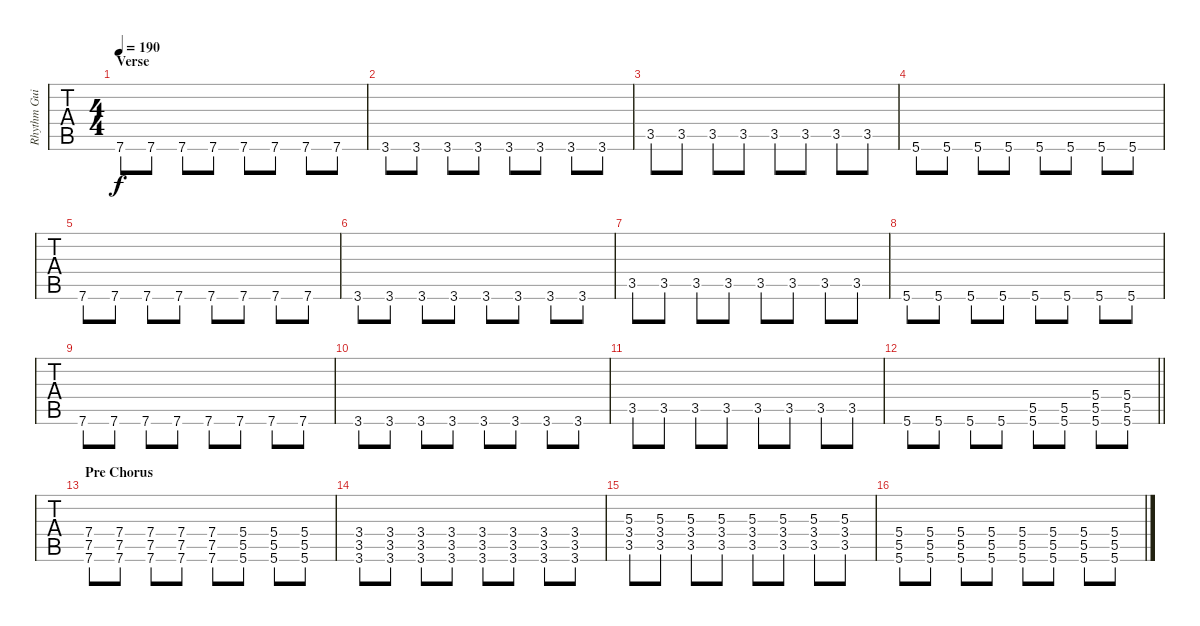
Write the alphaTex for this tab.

\track ("Rhythm Guitar" "Rhythm Gui") {instrument distortionguitar}
\staff {tabs}
\tuning (D4 A3 F3 C3 G2 C2) {hide}
\ts (4 4)
\section ("" "Verse")
\tempo 190
\clef g2
\ks c
7.6.8{dy f} 7.6.8 7.6.8 7.6.8 7.6.8 7.6.8 7.6.8 7.6.8 |
3.6.8 3.6.8 3.6.8 3.6.8 3.6.8 3.6.8 3.6.8 3.6.8 |
3.5.8 3.5.8 3.5.8 3.5.8 3.5.8 3.5.8 3.5.8 3.5.8 |
5.6.8 5.6.8 5.6.8 5.6.8 5.6.8 5.6.8 5.6.8 5.6.8 |
7.6.8 7.6.8 7.6.8 7.6.8 7.6.8 7.6.8 7.6.8 7.6.8 |
3.6.8 3.6.8 3.6.8 3.6.8 3.6.8 3.6.8 3.6.8 3.6.8 |
3.5.8 3.5.8 3.5.8 3.5.8 3.5.8 3.5.8 3.5.8 3.5.8 |
5.6.8 5.6.8 5.6.8 5.6.8 5.6.8 5.6.8 5.6.8 5.6.8 |
7.6.8 7.6.8 7.6.8 7.6.8 7.6.8 7.6.8 7.6.8 7.6.8 |
3.6.8 3.6.8 3.6.8 3.6.8 3.6.8 3.6.8 3.6.8 3.6.8 |
3.5.8 3.5.8 3.5.8 3.5.8 3.5.8 3.5.8 3.5.8 3.5.8 |
\barLineRight lightlight
5.6.8 5.6.8 5.6.8 5.6.8 (5.5 5.6).8 (5.5 5.6).8 (5.4 5.5 5.6).8 (5.4 5.5 5.6).8 |
\section ("" "Pre Chorus")
(7.4 7.5 7.6).8 (7.4 7.5 7.6).8 (7.4 7.5 7.6).8 (7.4 7.5 7.6).8 (7.4 7.5 7.6).8 (5.4 5.5 5.6).8 (5.4 5.5 5.6).8 (5.4 5.5 5.6).8 |
(3.4 3.5 3.6).8 (3.4 3.5 3.6).8 (3.4 3.5 3.6).8 (3.4 3.5 3.6).8 (3.4 3.5 3.6).8 (3.4 3.5 3.6).8 (3.4 3.5 3.6).8 (3.4 3.5 3.6).8 |
(5.3 3.4 3.5).8 (5.3 3.4 3.5).8 (5.3 3.4 3.5).8 (5.3 3.4 3.5).8 (5.3 3.4 3.5).8 (5.3 3.4 3.5).8 (5.3 3.4 3.5).8 (5.3 3.4 3.5).8 |
(5.4 5.5 5.6).8 (5.4 5.5 5.6).8 (5.4 5.5 5.6).8 (5.4 5.5 5.6).8 (5.4 5.5 5.6).8 (5.4 5.5 5.6).8 (5.4 5.5 5.6).8 (5.4 5.5 5.6).8
